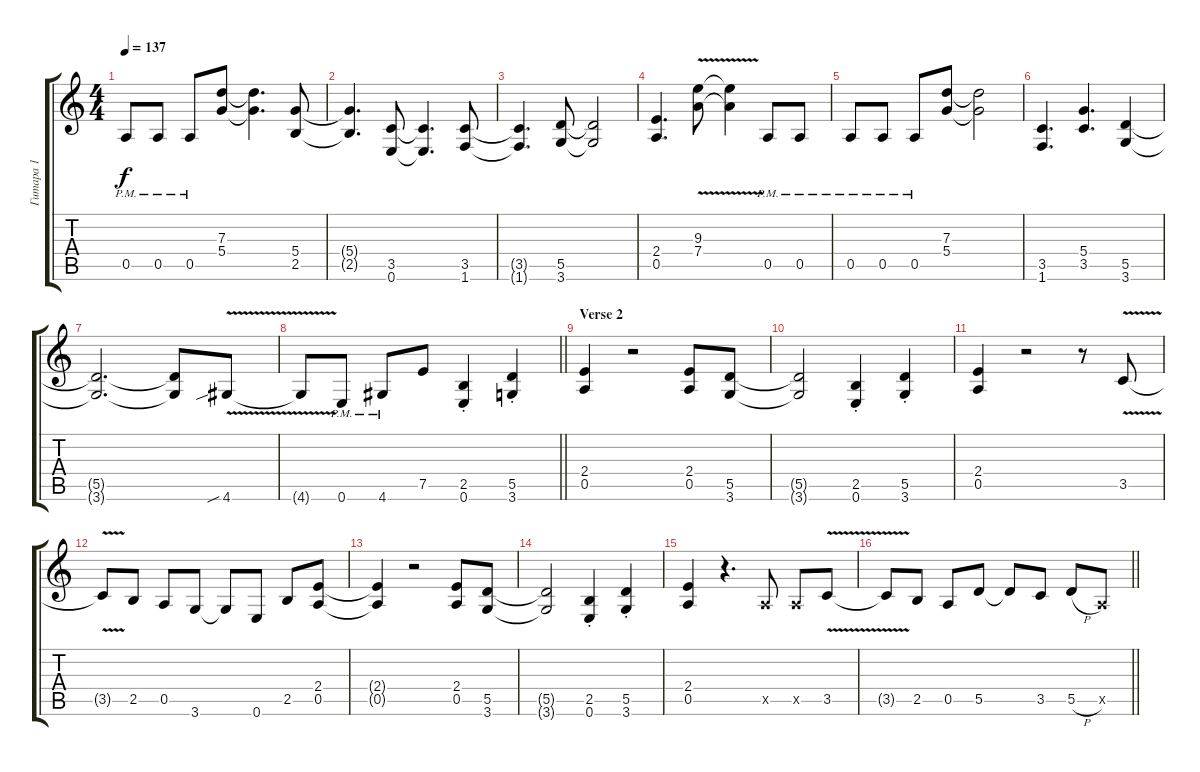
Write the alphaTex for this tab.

\track ("Гитара 1" "Гитара 1") {instrument distortionguitar}
\staff {score tabs}
\tuning (E4 B3 G3 D3 A2 E2) {hide}
\ts (4 4)
\tempo 137
\clef g2
\ks aminor
0.5{pm}.8{dy f} 0.5{pm}.8 0.5{pm}.8 (7.3 5.4).8 (7.3{t} 5.4{t}).4{d} (5.4 2.5).8 |
(5.4{t} 2.5{t}).4{d} (3.5 0.6).8 (3.5{t} 0.6{t}).4{d} (3.5 1.6).8 |
(3.5{t} 1.6{t}).4{d} (5.5 3.6).8 (5.5{t} 3.6{t}).2 |
(2.4 0.5).4{d} (9.3{v} 7.4).8 (9.3{t} 7.4{t}).4 0.5{pm}.8 0.5{pm}.8 |
0.5{pm}.8 0.5{pm}.8 0.5{pm}.8 (7.3 5.4).8 (7.3{t} 5.4{t}).2 |
(3.5 1.6).4{d} (5.4 3.5).4{d} (5.5 3.6).4 |
(5.5{t} 3.6{t}).2{d} (5.5{t} 3.6{t}).8 4.6{v sib}.8 |
\barLineRight lightlight
4.6{t}.8 0.6{pm}.8 4.6{pm}.8 7.5.8 (2.5{st} 0.6{st}).4 (5.5{st} 3.6{st}).4 |
\section ("" "Verse 2")
(2.4 0.5).4 r.2 (2.4 0.5).8 (5.5 3.6).8 |
(5.5{t} 3.6{t}).2 (2.5{st} 0.6{st}).4 (5.5{st} 3.6{st}).4 |
(2.4 0.5).4 r.2 r.8 3.5{v}.8 |
3.5{t}.8 2.5.8 0.5.8 3.6.8 3.6{t}.8 0.6.8 2.5.8 (2.4 0.5).8 |
(2.4{t} 0.5{t}).4 r.2 (2.4 0.5).8 (5.5 3.6).8 |
(5.5{t} 3.6{t}).2 (2.5{st} 0.6{st}).4 (5.5{st} 3.6{st}).4 |
(2.4 0.5).4 r.4{d} 0.5{x}.8 0.5{x}.8 3.5{v}.8 |
\barLineRight lightlight
3.5{t}.8 2.5.8 0.5.8 5.5.8 5.5{t}.8 3.5.8 5.5{h}.8 0.5{x}.8
